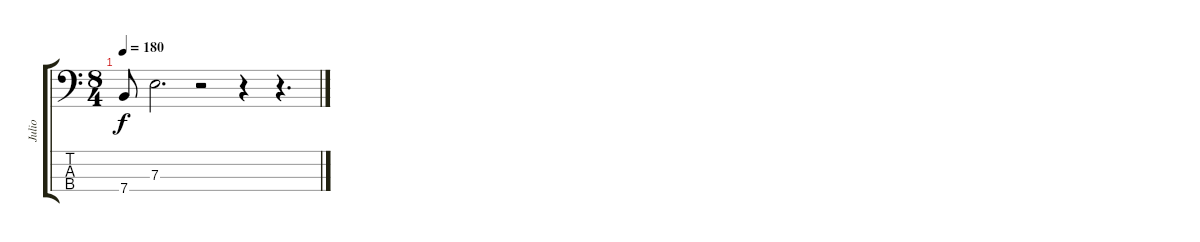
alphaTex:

\track ("Julio" "Julio") {instrument electricbassfinger}
\staff {score tabs}
\tuning (G2 D2 A1 E1) {hide}
\ts (8 4)
\tempo 180
\clef f4
\ks c
7.4.8{dy f} 7.3.2{d} r.2 r.4 r.4{d}
